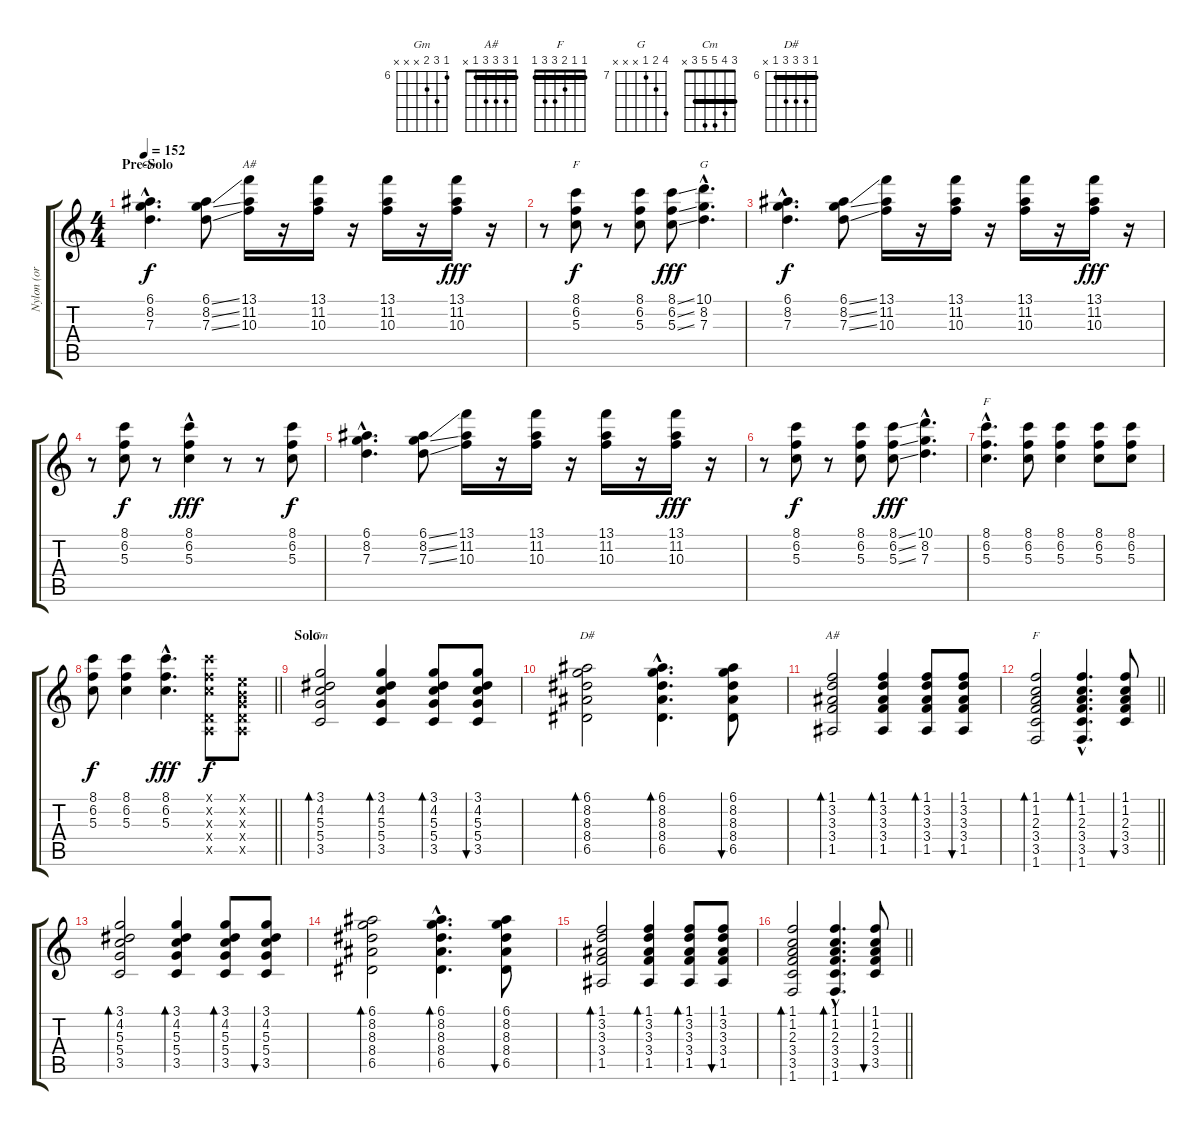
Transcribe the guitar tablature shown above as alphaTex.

\track ("Nylon (or clean)" "Nylon (or ") {instrument acousticguitarsteel}
\staff {score tabs}
\tuning (E4 B3 G3 D3 A2 E2) {hide}
\chord ("Gm" 6 8 7 x x x) {firstfret 6}
\chord ("A#" 13 11 10 x x x) {firstfret 10}
\chord ("F" 8 6 5 x x x) {firstfret 5}
\chord ("G" 10 8 7 x x x) {firstfret 7}
\chord ("F" x 6 5 3 3 x) {firstfret 3 barre 3}
\chord ("Cm" 3 4 5 5 3 x) {barre 3}
\chord ("D#" 6 8 8 8 6 x) {firstfret 6 barre 6}
\chord ("A#" 1 3 3 3 1 x) {barre 1}
\chord ("F" 1 1 2 3 3 1) {barre 1}
\ts (4 4)
\section ("" "Pre-Solo")
\tempo 152
\clef g2
\ks c
(6.1{hac} 8.2{hac} 7.3{hac}).4{d ch "Gm" dy f volume 10} (6.1{ss} 8.2{ss} 7.3{ss}).8 (13.1 11.2 10.3).16{ch "A#"} r.16 (13.1 11.2 10.3).16 r.16 (13.1 11.2 10.3).16 r.16 (13.1 11.2 10.3).16{dy fff} r.16 |
r.8 (8.1 6.2 5.3).8{ch "F" dy f} r.8 (8.1 6.2 5.3).8 (8.1{ss} 6.2{ss} 5.3{ss}).8{dy fff} (10.1{hac} 8.2{hac} 7.3{hac}).4{d ch "G"} |
(6.1{hac} 8.2{hac} 7.3{hac}).4{d dy f} (6.1{ss} 8.2{ss} 7.3{ss}).8 (13.1 11.2 10.3).16 r.16 (13.1 11.2 10.3).16 r.16 (13.1 11.2 10.3).16 r.16 (13.1 11.2 10.3).16{dy fff} r.16 |
r.8 (8.1 6.2 5.3).8{dy f} r.8 (8.1 6.2{hac} 5.3).4{dy fff} r.8 r.8 (8.1 6.2 5.3).8{dy f} |
(6.1{hac} 8.2{hac} 7.3{hac}).4{d} (6.1{ss} 8.2{ss} 7.3{ss}).8 (13.1 11.2 10.3).16 r.16 (13.1 11.2 10.3).16 r.16 (13.1 11.2 10.3).16 r.16 (13.1 11.2 10.3).16{dy fff} r.16 |
r.8 (8.1 6.2 5.3).8{dy f} r.8 (8.1 6.2 5.3).8 (8.1{ss} 6.2{ss} 5.3{ss}).8{dy fff} (10.1{hac} 8.2{hac} 7.3{hac}).4{d} |
(8.1{hac} 6.2{hac} 5.3{hac}).4{d ch "F"} (8.1 6.2 5.3).8 (8.1 6.2 5.3).4 (8.1 6.2 5.3).8 (8.1 6.2 5.3).8 |
\barLineRight lightlight
(8.1 6.2 5.3).8{dy f} (8.1 6.2 5.3).4 (8.1{hac} 6.2{hac} 5.3).4{d dy fff} (8.1{x} 6.2{x} 5.3{x} 0.4{x} 0.5{x}).8{dy f} (0.1{x} 0.2{x} 0.3{x} 0.4{x} 0.5{x}).8 |
\section ("" "Solo")
(3.1 4.2 5.3 5.4 3.5).2{bd 60 ch "Cm" volume 10} (3.1 4.2 5.3 5.4 3.5).4{bd 60} (3.1 4.2 5.3 5.4 3.5).8{bd 120} (3.1 4.2 5.3 5.4 3.5).8{bu 120} |
(6.1 8.2 8.3 8.4 6.5).2{bd 60 ch "D#"} (6.1{hac} 8.2{hac} 8.3{hac} 8.4{hac} 6.5{hac}).4{d bd 60} (6.1 8.2 8.3 8.4 6.5).8{bu 120} |
(1.1 3.2 3.3 3.4 1.5).2{bd 60 ch "A#"} (1.1 3.2 3.3 3.4 1.5).4{bd 60} (1.1 3.2 3.3 3.4 1.5).8{bd 60} (1.1 3.2 3.3 3.4 1.5).8{bu 60} |
\barLineRight lightlight
(1.1 1.2 2.3 3.4 3.5 1.6).2{bd 60 ch "F"} (1.1{hac} 1.2{hac} 2.3{hac} 3.4{hac} 3.5{hac} 1.6{hac}).4{d bd 60} (1.1 1.2 2.3 3.4 3.5).8{bu 60} |
(3.1 4.2 5.3 5.4 3.5).2{bd 60} (3.1 4.2 5.3 5.4 3.5).4{bd 60} (3.1 4.2 5.3 5.4 3.5).8{bd 120} (3.1 4.2 5.3 5.4 3.5).8{bu 120} |
(6.1 8.2 8.3 8.4 6.5).2{bd 60} (6.1{hac} 8.2{hac} 8.3{hac} 8.4{hac} 6.5{hac}).4{d bd 60} (6.1 8.2 8.3 8.4 6.5).8{bu 120} |
(1.1 3.2 3.3 3.4 1.5).2{bd 60} (1.1 3.2 3.3 3.4 1.5).4{bd 60} (1.1 3.2 3.3 3.4 1.5).8{bd 60} (1.1 3.2 3.3 3.4 1.5).8{bu 60} |
\barLineRight lightlight
(1.1 1.2 2.3 3.4 3.5 1.6).2{bd 60} (1.1{hac} 1.2{hac} 2.3{hac} 3.4{hac} 3.5{hac} 1.6{hac}).4{d bd 60} (1.1 1.2 2.3 3.4 3.5).8{bu 60}
